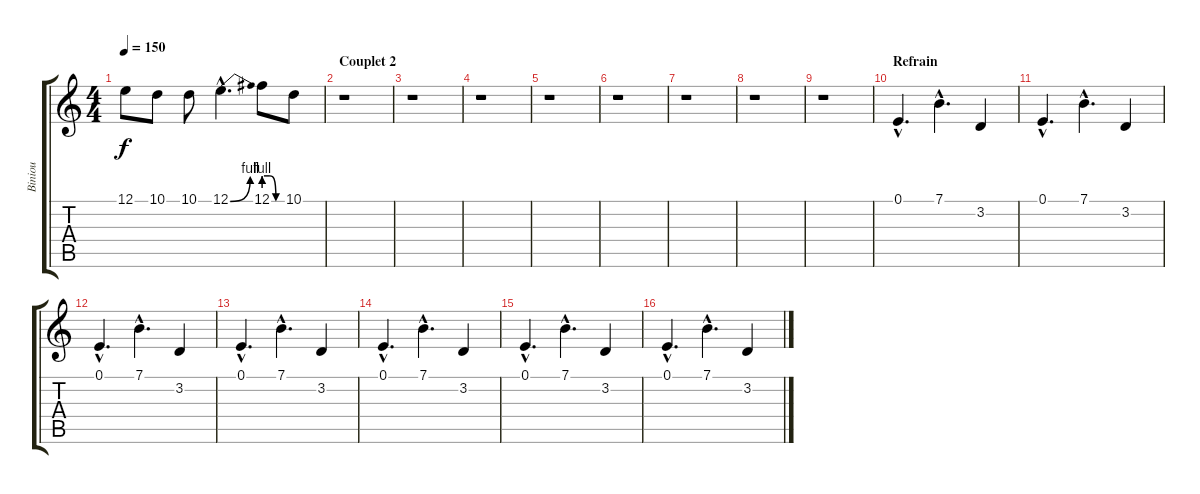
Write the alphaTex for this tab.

\track ("Biniou" "Biniou") {instrument englishhorn}
\staff {score tabs}
\tuning (E4 B3 G3 D3 A2 E2) {hide}
\ts (4 4)
\tempo 150
\clef g2
\ks c
12.1.8{dy f} 10.1.8 10.1.8 12.1{be (bend 0 0 60 4) hac}.4{d} 12.1{be (custom 0 4 20 4 40 0 60 0)}.8 10.1.8 |
\section ("" "Couplet 2")
r.1 |
r.1 |
r.1 |
r.1 |
r.1 |
r.1 |
r.1 |
r.1 |
\section ("" "Refrain")
0.1{hac}.4{d} 7.1{hac}.4{d} 3.2.4 |
0.1{hac}.4{d} 7.1{hac}.4{d} 3.2.4 |
0.1{hac}.4{d} 7.1{hac}.4{d} 3.2.4 |
0.1{hac}.4{d} 7.1{hac}.4{d} 3.2.4 |
0.1{hac}.4{d} 7.1{hac}.4{d} 3.2.4 |
0.1{hac}.4{d} 7.1{hac}.4{d} 3.2.4 |
0.1{hac}.4{d} 7.1{hac}.4{d} 3.2.4
